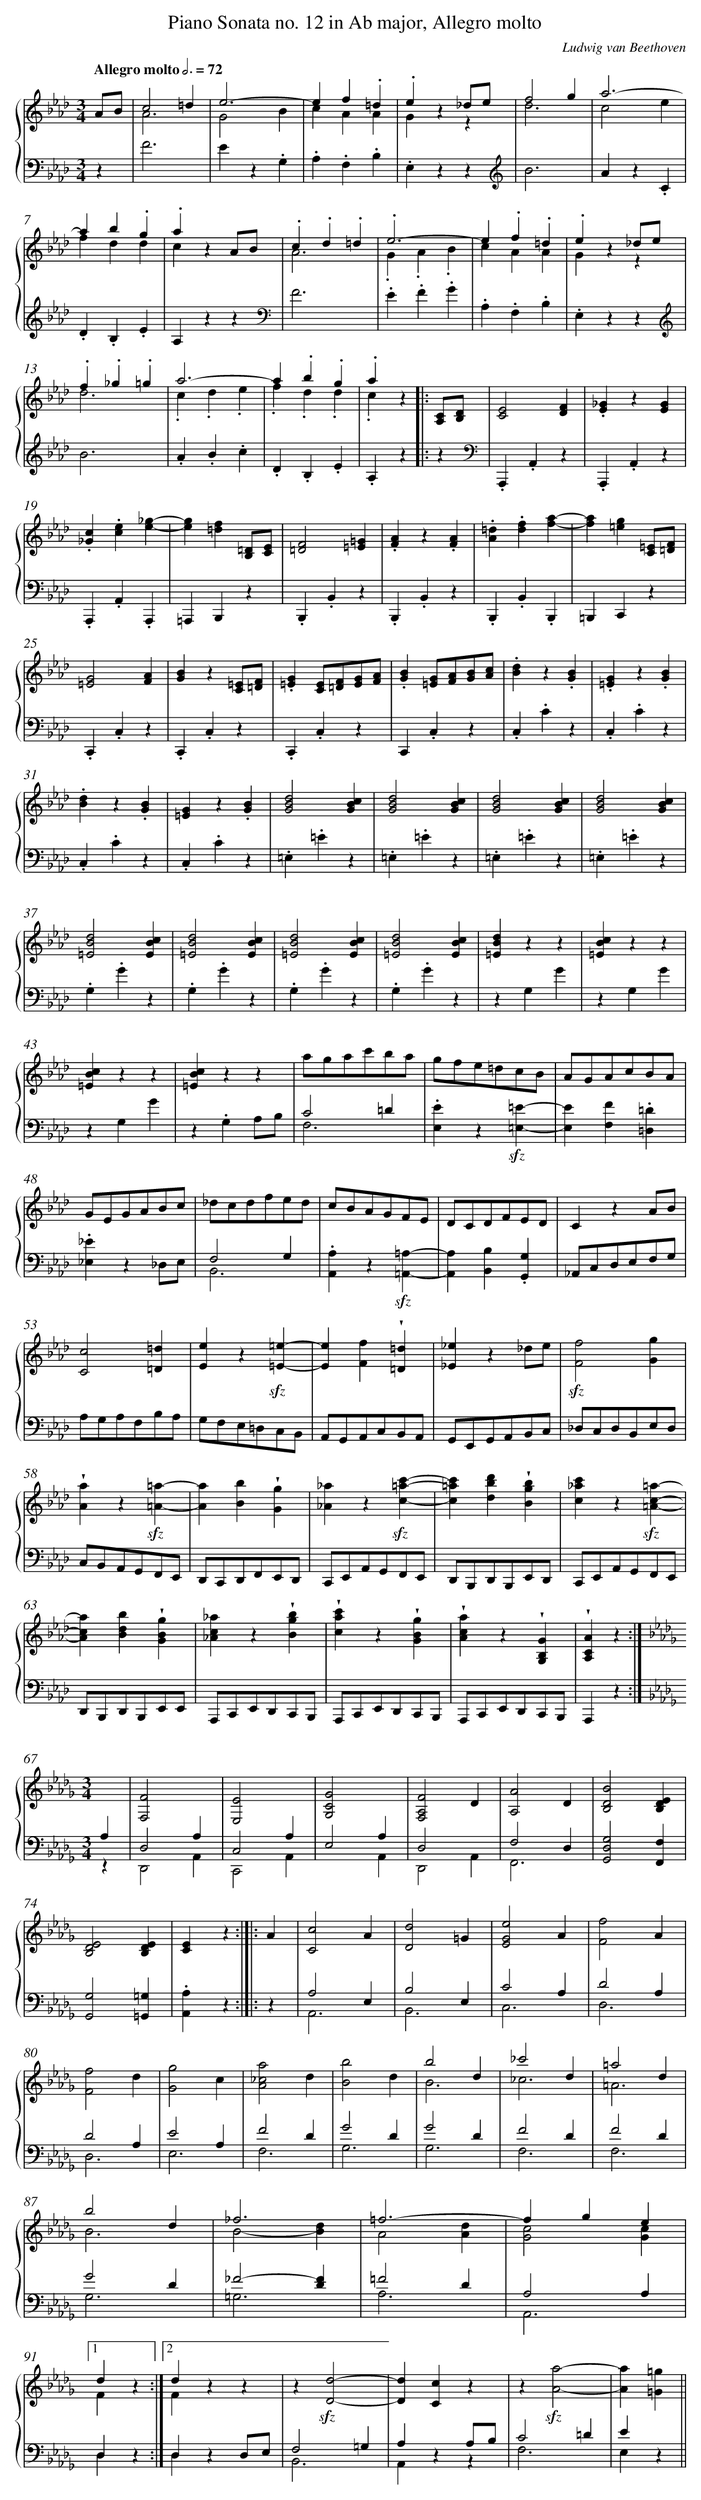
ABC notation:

X:1
T: Piano Sonata no. 12 in A\b major, Allegro molto
C: Ludwig van Beethoven
L: 1/4
M: 3/4
Q: "Allegro molto" 3/4=72
%%staves {1 2}
V: 1 clef=treble
V: 2 clef=bass
K: Ab
[V:1] A/B/ [I:setbarnb 1]|
[V:2] z |
[V:1] c2=d & A3 |
[V:2] F3 |
[V:1] e3- & G2B |
[V:2] Ez.G, |
[V:1] ef.=d & cAA |
[V:2] .A,.F,.B, |
[V:1] .ez_d/e/ & Gzz |
[V:2] .E,zz[K:clef=treble] |
[V:1] f2g & d3 |
[V:2] B3 |
[V:1] a3- & c2e |
[V:2] Az.C |
[V:1] ab.g & fdd |
[V:2] .D.B,.E |
[V:1] .azA/B/ & czx |
[V:2] A,zz[K:clef=bass] |
[V:1] .c.d.=d & A3 |
[V:2] F3 |
[V:1] .e3- & .G.A.B |
[V:2] .E.F.G |
[V:1] e.f.=d & cAA |
[V:2] .A,.F,.B, |
[V:1] .ez_d/e/ & Gzz |
[V:2] .E,zz[K:clef=treble] |
[V:1] .f._g.=g & d3 |
[V:2] B3 |
[V:1] a3- & .c.d.e |
[V:2] .A.B.c |
[V:1] a.b.g & .f.d.d |
[V:2] .D.B,.E |
[V:1] .az & .cz ]|:
[V:2] .A,z ]|:
[V:1] [A,/C/][B,/D/] [I:setbarnb 17]|
[V:2] z[K:clef=bass] |
[V:1] [C2E2][DF] |
[V:2] .A,,,.A,,z |
[V:1] .[E_G]z[EG] |
[V:2] .A,,,.A,,z |
[V:1] .[_Gc].[ce][e_g]- |
[V:2] .A,,,.A,,.A,,, |
[V:1] [eg][=df][B,/=D/][C/E/] |
[V:2] =A,,,B,,,z |
[V:1] [=D2F2][=E=G] |
[V:2] .B,,,.B,,z |
[V:1] .[FA]z.[FA] |
[V:2] .B,,,.B,,z |
[V:1] .[A=d].[df][fa]- |
[V:2] .B,,,.B,,.B,,, |
[V:1] [fa][=eg][C/=E/][=D/F/] |
[V:2] =B,,,C,,z |
[V:1] [=E2G2][FA] |
[V:2] .C,,.C,z |
[V:1] [GB]z[C/=E/][=D/F/] |
[V:2] .C,,.C,z |
[V:1] .[=EG][C/E/][=D/F/][E/G/][F/A/] |
[V:2] .C,,.C,z |
[V:1] .[GB][=E/G/][F/A/][G/B/][A/c/] |
[V:2] C,,.C,z |
[V:1] .[Bd]z.[GB] |
[V:2] .C,.Cz |
[V:1] .[=EG]z.[GB] |
[V:2] .C,.Cz |
[V:1] .[Bd]z.[GB] |
[V:2] .C,.Cz |
[V:1] [=EG]z.[GB] |
[V:2] .C,.Cz |
[V:1] [G2B2d2][GBc] |
[V:2] .=E,.=Ez |
[V:1] [G2B2d2][GBc] |
[V:2] .=E,.=Ez |
[V:1] [G2B2d2][GBc] |
[V:2] .=E,.=Ez |
[V:1] [G2B2d2][GBc] |
[V:2] .=E,.=Ez |
[V:1] [=E2B2d2][EBc] |
[V:2] .G,.Gz |
[V:1] [=E2B2d2][EBc] |
[V:2] .G,.Gz |
[V:1] [=E2B2d2][EBc] |
[V:2] .G,.Gz |
[V:1] [=E2B2d2][EBc] |
[V:2] .G,.Gz |
[V:1] [=EBd]zz |
[V:2] zG,G |
[V:1] [=EBc]zz |
[V:2] zG,G |
[V:1] [=EBc]zz |
[V:2] zG,G |
[V:1] [=EBc]zz |
[V:2] z.G,A,/B,/ |
[V:1] a/g/a/c'/b/a/ |
[V:2] C2=D & F,3 |
[V:1] g/f/e/=d/c/B/ |
[V:2] .[E,E]z!sfz![=E,=E]- |
[V:1] A/G/A/c/B/A/ |
[V:2] [E,E][F,F].[=D,=D] |
[V:1] G/E/G/A/B/c/ |
[V:2] .[_E,_E]z_D,/E,/ |
[V:1] _d/c/d/f/e/d/ |
[V:2] F,2G, & B,,3 |
[V:1] c/B/A/G/F/E/ |
[V:2] .[A,,A,]z!sfz![=A,,=A,]- |
[V:1] D/C/D/F/E/D/ |
[V:2] [A,,A,][B,,B,].[G,,G,] |
[V:1] CzA/B/ |
[V:2] _A,,/C,/D,/E,/F,/G,/ |
[V:1] [C2c2][=D=d] |
[V:2] A,/G,/A,/F,/B,/A,/ |
[V:1] [Ee]z!sfz![=E=e]- |
[V:2] G,/F,/E,/=D,/C,/B,,/ |
[V:1] [Ee][Ff]!wedge![=D=d] |
[V:2] A,,/G,,/A,,/C,/B,,/A,,/ |
[V:1] [_E_e]z_d/e/ |
[V:2] G,,/E,,/G,,/A,,/B,,/C,/ |
[V:1] !sfz![F2f2][Gg] |
[V:2] _D,/C,/D,/B,,/E,/D,/ |
[V:1] !wedge![Aa]z!sfz![=A=a]- |
[V:2] C,/B,,/A,,/G,,/F,,/E,,/ |
[V:1] [Aa][Bb]!wedge![Gg] |
[V:2] D,,/C,,/D,,/F,,/E,,/D,,/ |
[V:1] [_A_a]z!sfz![c=ac']- |
[V:2] C,,/E,,/A,,/G,,/F,,/E,,/ |
[V:1] [c=ac'][dbd']!wedge![Bgb] |
[V:2] D,,/B,,,/D,,/B,,,/E,,/D,,/ |
[V:1] [c_ac']z!sfz![=Ac=a]- |
[V:2] C,,/E,,/A,,/G,,/F,,/E,,/ |
[V:1] [Aca][Bdb]!wedge![GBg] |
[V:2] D,,/B,,,/D,,/B,,,/E,,/E,,/ |
[V:1] [_Ac_a]z!wedge![Bgb] |
[V:2] A,,,/C,,/E,,/D,,/C,,/B,,,/ |
[V:1] !wedge![cac']z!wedge![GBg] |
[V:2] A,,,/C,,/E,,/D,,/C,,/B,,,/ |
[V:1] !wedge![Aca]z!wedge![G,B,G] |
[V:2] A,,,/C,,/E,,/D,,/C,,/B,,,/ |
[V:1] !wedge![A,CA]z :|]
[V:2] A,,,z :|]
[V:1]  [K:Db] [M:3/4]x [I:setbarnb 68]|
[V:2]  [K:Db] [M:3/4]A, & z |
[V:1] [F2F,2]x |
[V:2] D,2A, & D,,2A,, |
[V:1] [E2E,2]x |
[V:2] C,2A, & C,,2A,, |
[V:1] [C2G2G,2]x |
[V:2] E,2A, & x2A,, |
[V:1] [F2A,2F,2]D |
[V:2] D,2x & D,,2A,, |
[V:1] [A2A,2]D |
[V:2] F,2D, & F,,3 |
[V:1] [D2B2B,2][B,DE] |
[V:2] [G,,2D,2G,2][F,,F,] |
[V:1] [B,2D2E2][B,DE] |
[V:2] [G,,2G,2][=G,,=G,] |
[V:1] [CE]z :|]|:
[V:2] .[A,,A,]z :|]|:
[V:1] A [I:setbarnb 76]|
[V:2] z |
[V:1] [C2c2]A |
[V:2] A,2E, & A,,3 |
[V:1] [D2d2]=G |
[V:2] B,2E, & B,,3 |
[V:1] [E2G2e2]A |
[V:2] C2A, & C,3 |
[V:1] [F2f2]A |
[V:2] D2A, & D,3 |
[V:1] [F2f2]d |
[V:2] D2A, & D,3 |
[V:1] [G2g2]c |
[V:2] E2A, & E,3 |
[V:1] [A2_c2a2]d |
[V:2] F2D & F,3 |
[V:1] [B2b2]d |
[V:2] G2D & G,3 |
[V:1] b2d & B3 |
[V:2] G2D & G,3 |
[V:1] _c'2d & _c3 |
[V:2] F2D & F,3 |
[V:1] =a2d & =A3 |
[V:2] F2D & F,3 |
[V:1] b2d & B3 |
[V:2] G2D & G,3 |
[V:1] _f3 & B2-[Bd] |
[V:2] _F2-[DF] & =G,3 |
[V:1] =f3- & A2[Ad] |
[V:2] =F2D & A,3 |
[V:1] fge & [G2c2][Gc] |[1
[V:2] A,2A, & A,,3 |
[V:1] dz & Fz :|][2
[V:2] D,z & D,z :|]
[V:1] dzz & Fzz |
[V:2] D,zD,/E,/ & D,zx |
[V:1] z!sfz![D2d2]- |
[V:2] F,2=G, & B,,3 |
[V:1] [Dd][Cc]z |
[V:2] A,zA,/B,/ & A,,zz |
[V:1] z!sfz![A2a2]- |
[V:2] C2=D & F,3 |
[V:1] [Aa][=G=g] ||
[V:2] Ez & E,z ||
